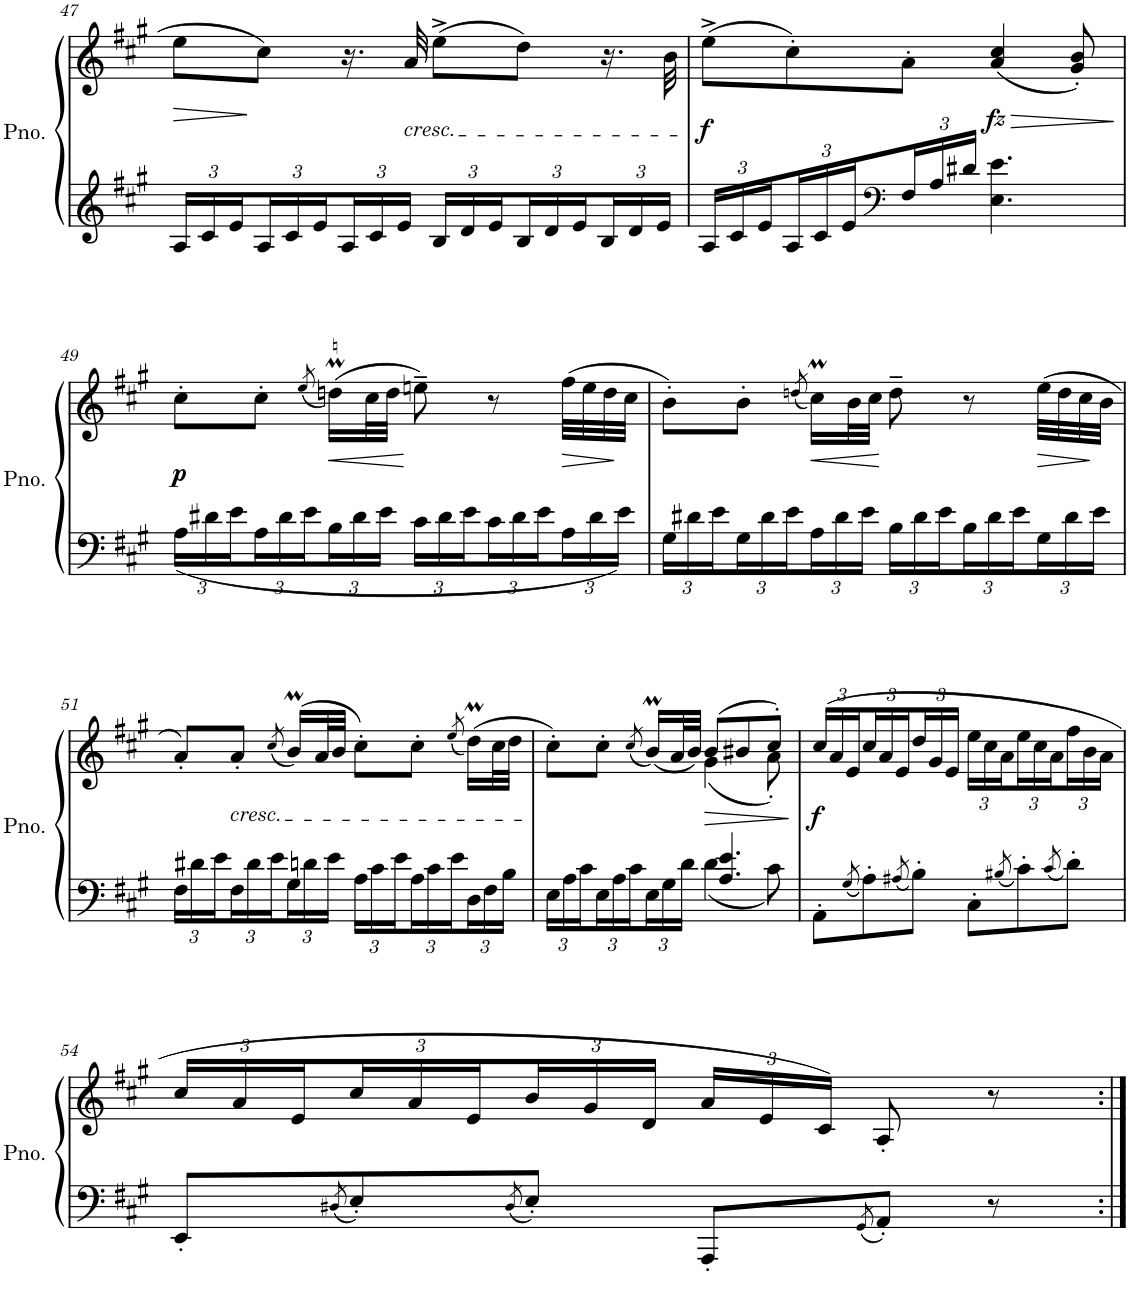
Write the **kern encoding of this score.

**kern	**kern	**dynam
*part1	*part1	*part1
*staff2	*staff1	*staff1/2
*I"Piano	*	*
*I'Pno.	*	*
!!LO:PB:g=z
*clefG2	*clefG2	*
*k[f#c#g#]	*k[f#c#g#]	*
*M6/8	*M6/8	*
*Xbrackettup	*	*
=47	=47	=47
!	!	!LO:HP:b
24A/LL	8ee\L	>
24c#/	.	.
24e/	.	.
24A/	8cc#\J	]
24c#/	.	.
24e/	.	.
24A/	16.r	.
24c#/	.	.
24e/JJ	.	.
!	!LO:TX:b:i:t=cresc.	!
.	32a/	.
24B/LL	(8ee^\L	.
24d/	.	.
24e/	.	.
24B/	8dd\J)	.
24d/	.	.
24e/	.	.
24B/	16.r	.
24d/	.	.
24e/JJ	.	.
.	32b\	.
=48	=48	=48
!	!	!LO:DY:b
24A/LL	(8ee^\L	f
24c#/	.	.
24e/	.	.
24A/	8cc#'\)	.
24c#/	.	.
24e/	.	.
*clefF4	*	*
24F#/	8a'\J	.
24A/	.	.
24d#X/JJ	.	.
!	!	!LO:HP:b
!	!	!LO:DY:n=1:b
4.E\ 4.e\	(4a/ 4cc#/	> fz
.	8g#/' 8b/')	.
.	.	]
!!LO:LB:g=z
=49	=49	=49
!	!	!LO:DY:b
!	!	!LO:DY:n=1:b
24A\LL	8cc#'\L	p p
24d#X\	.	.
24e\	.	.
24A\	8cc#'\J	.
24d#\	.	.
24e\	.	.
.	(8qee/	.
24B\	(16ddnM\LL)	.
24d#\	.	.
.	32cc#\L	.
24e\JJ	.	.
.	32dd\JJJ	.
24c#\LL	8een~\)	.
24d#\	.	.
24e\	.	.
24c#\	8r	.
24d#\	.	.
24e\	.	.
!	!	!LO:HP:b
24A\	(32ff#\LLL	>
.	32ee\	.
24d#\	.	.
.	32dd\	.
24e\JJ	.	.
.	32cc#\JJJ	]
=50	=50	=50
24G#\LL	8b'\L)	.
24d#X\	.	.
24e\	.	.
24G#\	8b'\J	.
24d#\	.	.
24e\	.	.
.	(8qddn/	.
24A\	16cc#m\LL)	.
24d#\	.	.
.	32b\L	.
24e\JJ	.	.
.	32cc#\JJJ	.
24B\LL	8dd~\	.
24d#\	.	.
24e\	.	.
24B\	8r	.
24d#\	.	.
24e\	.	.
!	!	!LO:HP:b
24G#\	(32ee\LLL	>
.	32dd\	.
24d#\	.	.
.	32cc#\	.
24e\JJ	.	.
.	32b\JJJ	]
!!LO:LB:g=z
=51	=51	=51
24F#\LL	8a'/L)	.
24d#X\	.	.
24e\	.	.
!	!LO:TX:b:i:t=cresc.	!
24F#\	8a'/J	.
24d#\	.	.
24e\	.	.
.	(8qcc#/	.
24G#\	(16bM/LL)	.
24dn\	.	.
.	32a/L	.
24e\JJ	.	.
.	32b/JJJ	.
24A\LL	8cc#'\L)	.
24c#\	.	.
24e\	.	.
24A\	8cc#'\J	.
24c#\	.	.
24e\	.	.
.	(8qee/	.
24D\	(16ddM\LL)	.
24F#\	.	.
.	32cc#\L	.
24B\JJ	.	.
.	32dd\JJJ	.
=52	=52	=52
*^	*^	*
24E\LL	4.ryy	8cc#'\L)	4.ryy	.
24A\	.	.	.	.
24c#\	.	.	.	.
24E\	.	8cc#'\J	.	.
24A\	.	.	.	.
24c#\	.	.	.	.
.	.	(8qcc#/	.	.
24E\	.	(16bM/LL)	.	.
24G#\	.	.	.	.
.	.	32a/L	.	.
24d\JJ	.	.	.	.
.	.	32b/JJJ)	.	.
!	!	!	!	!LO:HP:b
4.A/ 4.e/	4d\	(8b/L	(4g#\	>
.	.	8b#X/	.	.
.	8c#\	8cc#'/J)	8a'\)	.
*v	*v	*	*	*
*	*v	*v	*
.	.	]
=53	=53	=53
*	*Xbrackettup	*
!	!	!LO:DY:b
8AA'\L	(24cc#/LL	f
.	24a/	.
.	24e/	.
8qG#/	.	.
8A'\	24cc#/	.
.	24a/	.
.	24e/	.
8qA#X/	.	.
8B'\J	24dd/	.
.	24g#/	.
.	24e/JJ	.
8C#'\L	24ee\LL	.
.	24cc#\	.
.	24a\	.
8qB#X/	.	.
8c#'\	24ee\	.
.	24cc#\	.
.	24a\	.
8qc#/	.	.
8d'\J	24ff#\	.
.	24b\	.
.	24a\JJ	.
!!LO:LB:g=z
=54	=54	=54
8EE'/L	24cc#/LL	.
.	24a/	.
.	24e/	.
8qD#X/	.	.
8E'/	24cc#/	.
.	24a/	.
.	24e/	.
8qD#/	.	.
8E'/J	24b/	.
.	24g#/	.
.	24d/JJ	.
8AAA'/L	24a/LL	.
.	24e/	.
.	24c#/JJ)	.
8qGG#/	.	.
8AA'/J	8A'/	.
8r	8r	.
=:|!	=:|!	=:|!
*-	*-	*-
